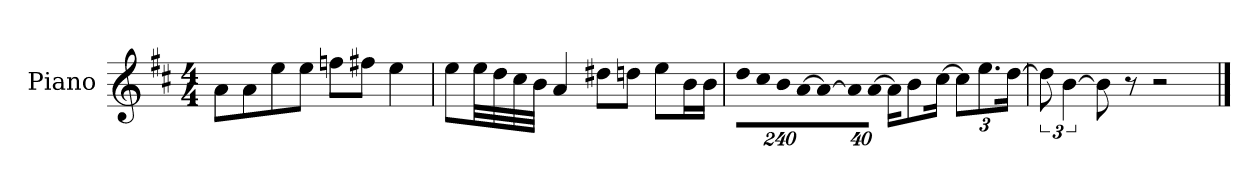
**kern
*part1
*staff1
*I"Piano
*I'P-no
*clefG2
*k[f#c#]
*M4/4
*MM90
=1
8a\L
8a\
8ee\
8ee\J
8ffn\L
8ff#X\J
4ee\
=2
8ee\L
32ee\LL
32dd\
32cc#\
32b\JJJ
4a/
8dd#X\L
8ddn\J
8ee\L
16b\L
16b\JJ
=3
*Xbrackettup
!LO:N:vis=16
1920%137dd\LL
!LO:N:vis=16
1920%137cc#\
!LO:N:vis=16
1920%137b\
!LO:N:vis=16
[1920%137a\J
!LO:N:vis=8
960%137a\_
!LO:N:vis=32
640%23a\LL]
!LO:N:vis=32
[640%23a\JJJ
16a\KL]
8b\
[16cc#\Jk
12cc#\L]
12.ee\
[24dd\Jk
=4
*brackettup
12dd\]
[6b\
8b\]
8r
2r
==
*-
